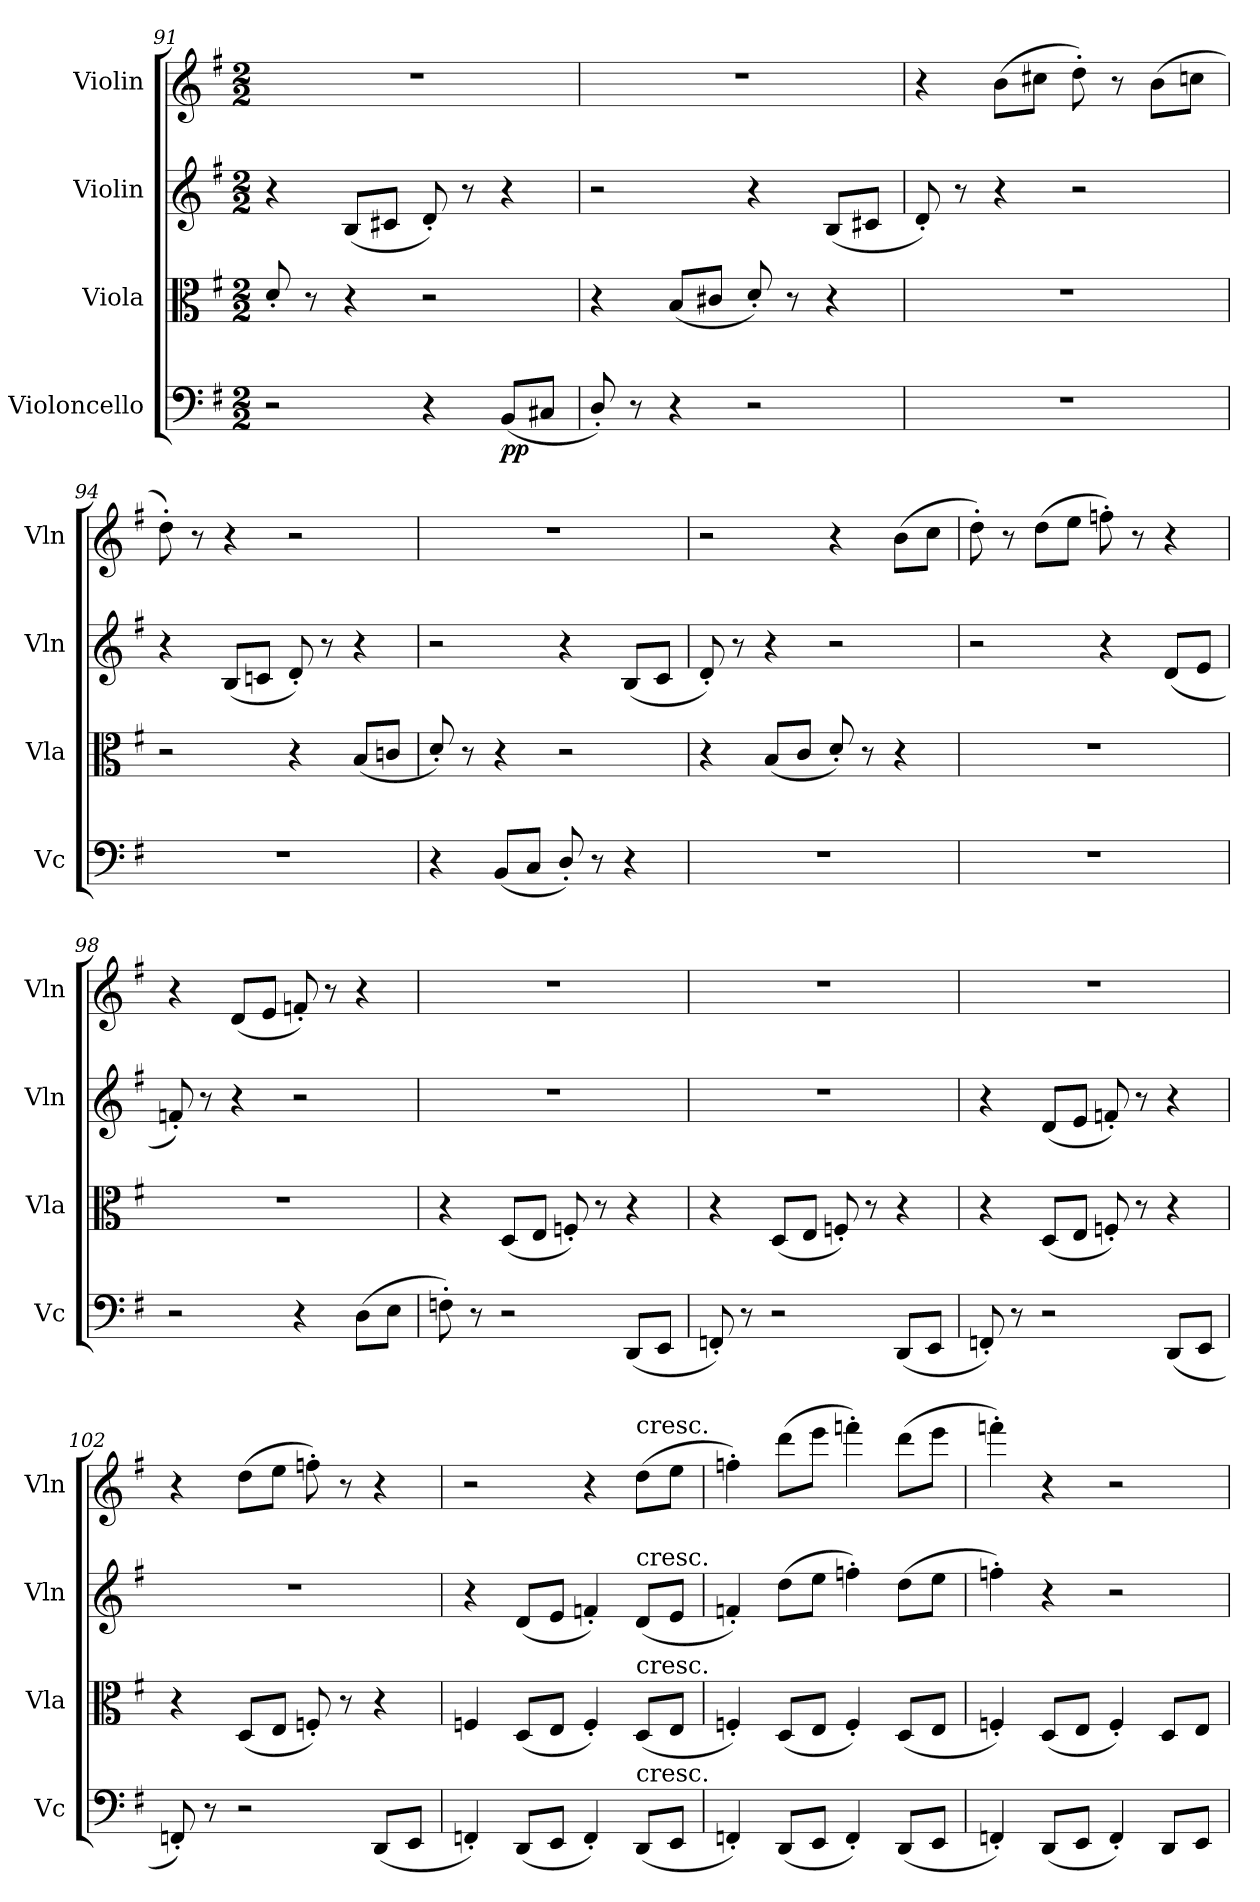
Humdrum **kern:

**kern	**dynam	**kern	**kern	**kern
*part4	*part4	*part3	*part2	*part1
*staff4	*staff4	*staff3	*staff2	*staff1
*I"Violoncello	*	*I"Viola	*I"Violin	*I"Violin
*I'Vc	*	*I'Vla	*I'Vln	*I'Vln
*clefF4	*	*clefC3	*clefG2	*clefG2
*k[f#]	*	*k[f#]	*k[f#]	*k[f#]
*e:	*	*e:	*e:	*e:
*M2/2	*	*M2/2	*M2/2	*M2/2
=91	=91	=91	=91	=91
2r	.	8d'/	4r	1r
.	.	8r	.	.
.	.	4r	(8B/L	.
.	.	.	8c#X/J	.
4r	.	2r	8d'/)	.
.	.	.	8r	.
(8BB/L	pp	.	4r	.
8C#X/J	.	.	.	.
=92	=92	=92	=92	=92
8D'/)	.	4r	2r	1r
8r	.	.	.	.
4r	.	(8B/L	.	.
.	.	8c#X\J	.	.
2r	.	8d'/)	4r	.
.	.	8r	.	.
.	.	4r	(8B/L	.
.	.	.	8c#X/J	.
=93	=93	=93	=93	=93
1r	.	1r	8d'/)	4r
.	.	.	8r	.
.	.	.	4r	(8b\L
.	.	.	.	8cc#X\J
.	.	.	2r	8dd'\)
.	.	.	.	8r
.	.	.	.	(8b\L
.	.	.	.	8ccn\J
=94	=94	=94	=94	=94
1r	.	2r	4r	8dd'\)
.	.	.	.	8r
.	.	.	(8B/L	4r
.	.	.	8cn/J	.
.	.	4r	8d'/)	2r
.	.	.	8r	.
.	.	(8B/L	4r	.
.	.	8cn\J	.	.
=95	=95	=95	=95	=95
4r	.	8d'/)	2r	1r
.	.	8r	.	.
(8BB/L	.	4r	.	.
8C/J	.	.	.	.
8D'/)	.	2r	4r	.
8r	.	.	.	.
4r	.	.	(8B/L	.
.	.	.	8c/J	.
=96	=96	=96	=96	=96
1r	.	4r	8d'/)	2r
.	.	.	8r	.
.	.	(8B/L	4r	.
.	.	8c\J	.	.
.	.	8d'/)	2r	4r
.	.	8r	.	.
.	.	4r	.	(8b\L
.	.	.	.	8cc\J
=97	=97	=97	=97	=97
1r	.	1r	2r	8dd'\)
.	.	.	.	8r
.	.	.	.	(8dd\L
.	.	.	.	8ee\J
.	.	.	4r	8ffn'\)
.	.	.	.	8r
.	.	.	(8d/L	4r
.	.	.	8e/J	.
=98	=98	=98	=98	=98
2r	.	1r	8fn'/)	4r
.	.	.	8r	.
.	.	.	4r	(8d/L
.	.	.	.	8e/J
4r	.	.	2r	8fn'/)
.	.	.	.	8r
(8D\L	.	.	.	4r
8E\J	.	.	.	.
=99	=99	=99	=99	=99
8Fn'\)	.	4r	1r	1r
8r	.	.	.	.
2r	.	(8D/L	.	.
.	.	8E/J	.	.
.	.	8Fn'/)	.	.
.	.	8r	.	.
(8DD/L	.	4r	.	.
8EE/J	.	.	.	.
=100	=100	=100	=100	=100
8FFn'/)	.	4r	1r	1r
8r	.	.	.	.
2r	.	(8D/L	.	.
.	.	8E/J	.	.
.	.	8Fn'/)	.	.
.	.	8r	.	.
(8DD/L	.	4r	.	.
8EE/J	.	.	.	.
=101	=101	=101	=101	=101
8FFn'/)	.	4r	4r	1r
8r	.	.	.	.
2r	.	(8D/L	(8d/L	.
.	.	8E/J	8e/J	.
.	.	8Fn'/)	8fn'/)	.
.	.	8r	8r	.
(8DD/L	.	4r	4r	.
8EE/J	.	.	.	.
=102	=102	=102	=102	=102
8FFn'/)	.	4r	1r	4r
8r	.	.	.	.
2r	.	(8D/L	.	(8dd\L
.	.	8E/J	.	8ee\J
.	.	8Fn'/)	.	8ffn'\)
.	.	8r	.	8r
(8DD/L	.	4r	.	4r
8EE/J	.	.	.	.
=103	=103	=103	=103	=103
4FFn'/)	.	4Fn/	4r	2r
(8DD/L	.	(8D/L	(8d/L	.
8EE/J	.	8E/J	8e/J	.
4FF'/)	.	4F'/)	4fn'/)	4r
!	!	!	!	!LO:TX:t=cresc.
!	!	!	!LO:TX:t=cresc.	!
!	!	!LO:TX:t=cresc.	!	!
!LO:TX:t=cresc.	!	!	!	!
(8DD/L	.	(8D/L	(8d/L	(8dd\L
8EE/J	.	8E/J	8e/J	8ee\J
=104	=104	=104	=104	=104
4FFn'/)	.	4Fn'/)	4fn'/)	4ffn'\)
(8DD/L	.	(8D/L	(8dd\L	(8ddd\L
8EE/J	.	8E/J	8ee\J	8eee\J
4FF'/)	.	4F'/)	4ffn'\)	4fffn'\)
(8DD/L	.	(8D/L	(8dd\L	(8ddd\L
8EE/J	.	8E/J	8ee\J	8eee\J
=105	=105	=105	=105	=105
4FFn'/)	.	4Fn'/)	4ffn'\)	4fffn'\)
(8DD/L	.	(8D/L	4r	4r
8EE/J	.	8E/J	.	.
4FF'/)	.	4F'/)	2r	2r
8DD/L	.	8D/L	.	.
8EE/J	.	8E/J	.	.
=	=	=	=	=
*-	*-	*-	*-	*-
